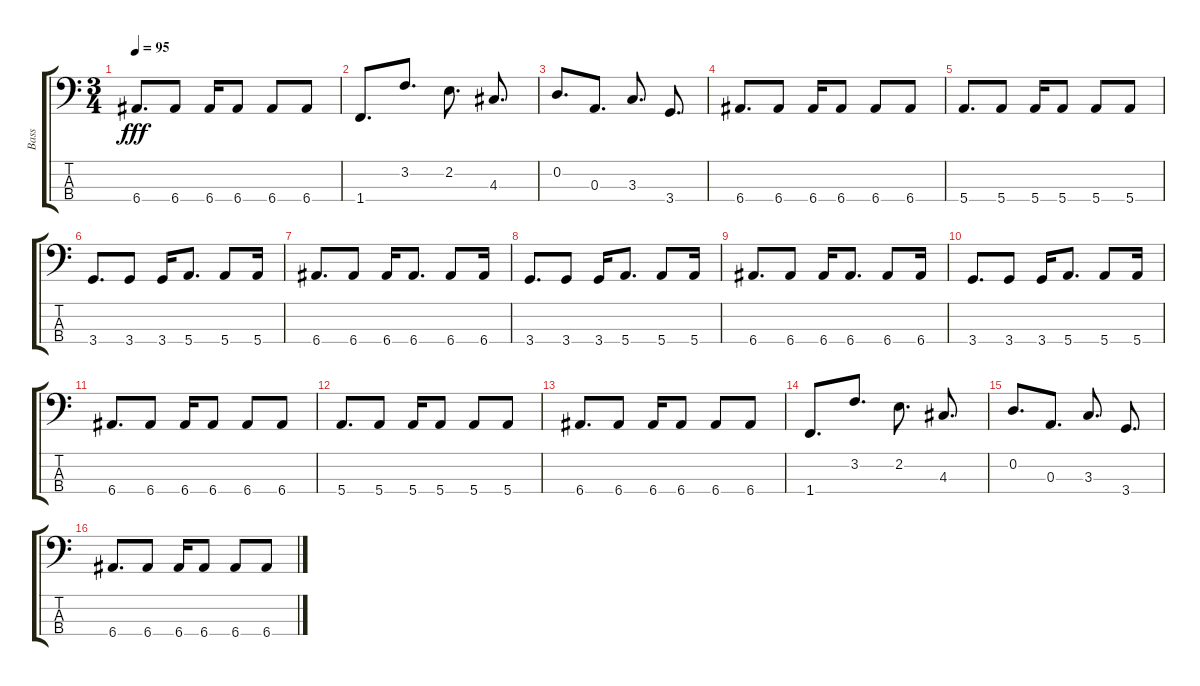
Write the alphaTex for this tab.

\track ("Bass" "Bass") {instrument electricbasspick}
\staff {score tabs}
\tuning (G2 D2 A1 E1) {hide}
\ts (3 4)
\tempo 95
\clef f4
\ks c
6.4.8{d dy fff} 6.4.8 6.4.16 6.4.8 6.4.8 6.4.8 |
1.4.8{d} 3.2.8{d} 2.2.8{d} 4.3.8{d} |
0.2.8{d} 0.3.8{d} 3.3.8{d} 3.4.8{d} |
6.4.8{d} 6.4.8 6.4.16 6.4.8 6.4.8 6.4.8 |
5.4.8{d} 5.4.8 5.4.16 5.4.8 5.4.8 5.4.8 |
3.4.8{d} 3.4.8 3.4.16 5.4.8{d} 5.4.8 5.4.16 |
6.4.8{d} 6.4.8 6.4.16 6.4.8{d} 6.4.8 6.4.16 |
3.4.8{d} 3.4.8 3.4.16 5.4.8{d} 5.4.8 5.4.16 |
6.4.8{d} 6.4.8 6.4.16 6.4.8{d} 6.4.8 6.4.16 |
3.4.8{d} 3.4.8 3.4.16 5.4.8{d} 5.4.8 5.4.16 |
6.4.8{d} 6.4.8 6.4.16 6.4.8 6.4.8 6.4.8 |
5.4.8{d} 5.4.8 5.4.16 5.4.8 5.4.8 5.4.8 |
6.4.8{d} 6.4.8 6.4.16 6.4.8 6.4.8 6.4.8 |
1.4.8{d} 3.2.8{d} 2.2.8{d} 4.3.8{d} |
0.2.8{d} 0.3.8{d} 3.3.8{d} 3.4.8{d} |
6.4.8{d} 6.4.8 6.4.16 6.4.8 6.4.8 6.4.8
